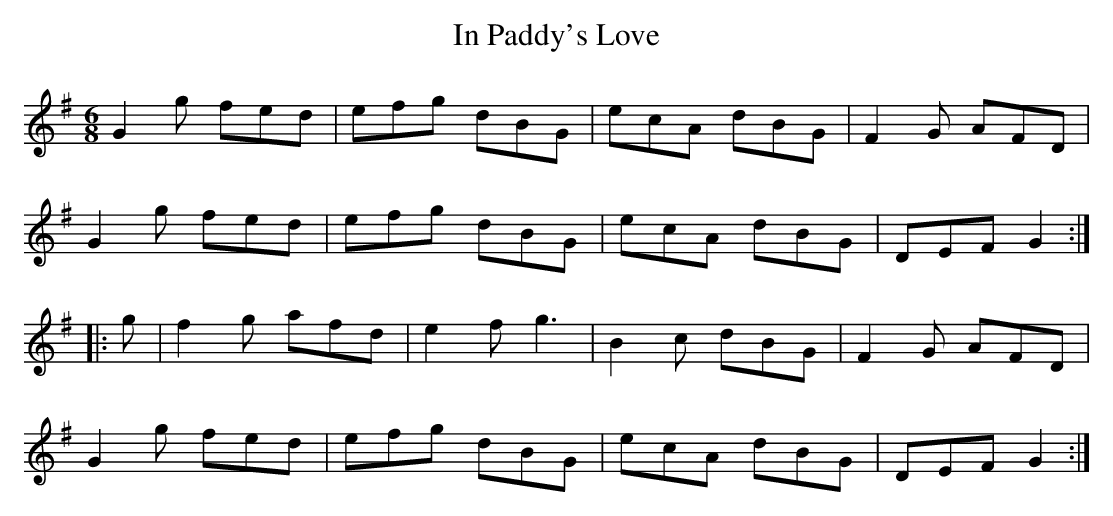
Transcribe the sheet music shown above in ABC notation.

X:1
T:In Paddy's Love
M:6/8
L:1/8
K:G
G2g fed |efg dBG|ecA dBG|F2G AFD|
G2g fed|efg dBG|ecA dBG|DEF G2:|
|:g|f2g afd|e2f g3|B2c dBG|F2G AFD|
G2g fed|efg dBG|ecA dBG|DEF G2:|
